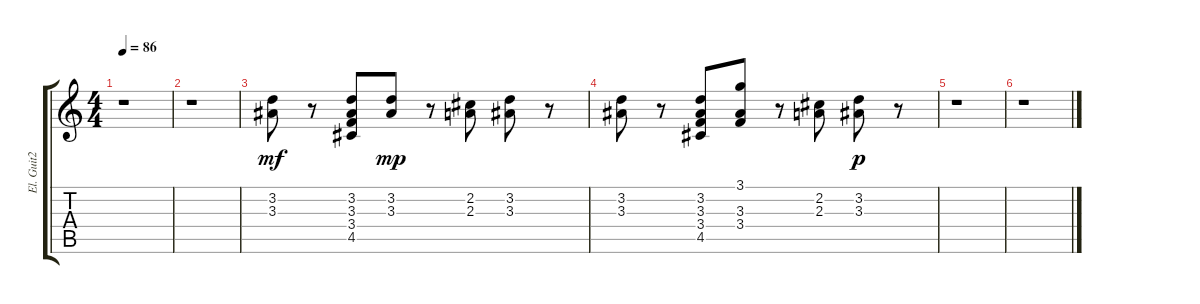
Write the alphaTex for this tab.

\track ("El. Guit2" "El. Guit2") {instrument electricguitarclean}
\staff {score tabs}
\tuning (E4 B3 G3 D3 A2 E2) {hide}
\ts (4 4)
\tempo 86
\clef g2
\ks c
r.1{dy f} |
r.1 |
(3.2 3.3).8{dy mf} r.8 (3.2 3.3 3.4 4.5).8 (3.2 3.3).8{dy mp} r.8 (2.2 2.3).8 (3.2 3.3).8 r.8 |
(3.2 3.3).8 r.8 (3.2 3.3 3.4 4.5).8 (3.1 3.3 3.4).8 r.8 (2.2 2.3).8 (3.2 3.3).8{dy p} r.8 |
r.1 |
r.1
